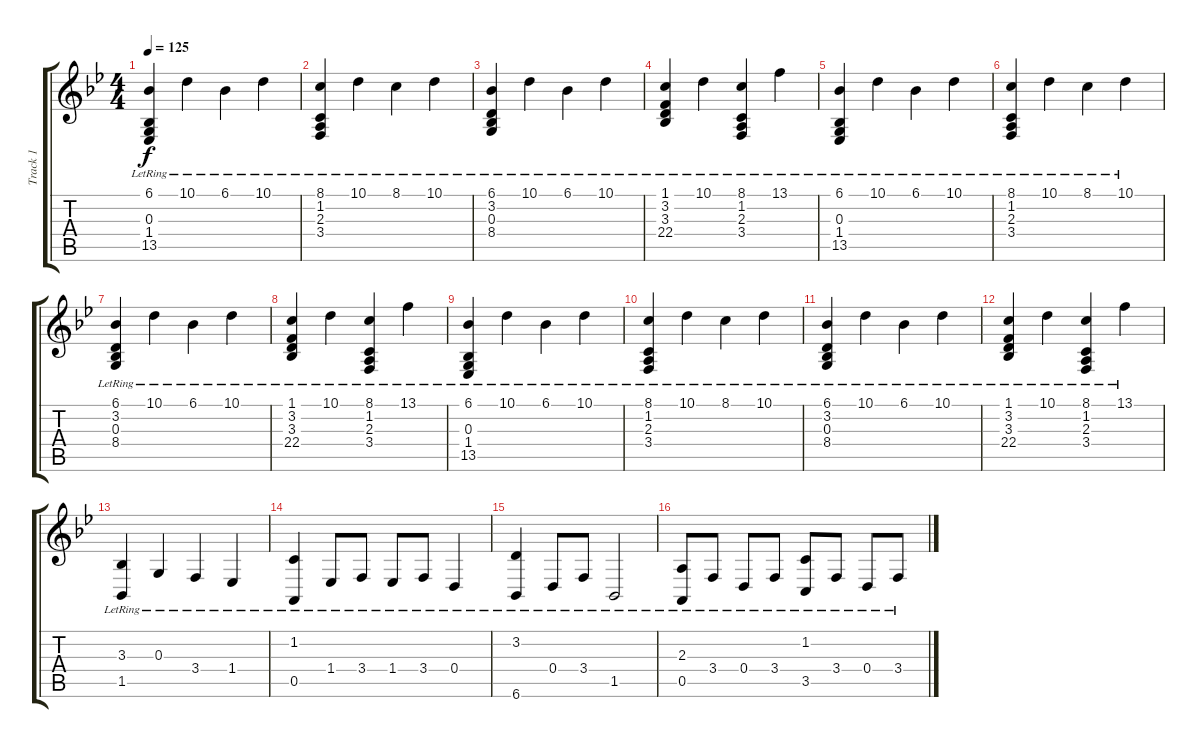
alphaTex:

\track ("Track 1" "Track 1") {instrument acousticgrandpiano}
\staff {score tabs}
\tuning (E4 B3 G3 D3 A2 E2) {hide}
\ts (4 4)
\tempo 125
\clef g2
\ks bb
(6.1{lr} 0.3{lr} 1.4{lr} 13.5{lr}).4{dy f} 10.1{lr}.4 6.1{lr}.4 10.1{lr}.4 |
(8.1{lr} 1.2{lr} 2.3{lr} 3.4{lr}).4 10.1{lr}.4 8.1{lr}.4 10.1{lr}.4 |
(6.1{lr} 3.2{lr} 0.3{lr} 8.4{lr}).4 10.1{lr}.4 6.1{lr}.4 10.1{lr}.4 |
(1.1{lr} 3.2{lr} 3.3{lr} 22.4{lr}).4 10.1{lr}.4 (8.1{lr} 1.2{lr} 2.3{lr} 3.4{lr}).4 13.1{lr}.4 |
(6.1{lr} 0.3{lr} 1.4{lr} 13.5{lr}).4 10.1{lr}.4 6.1{lr}.4 10.1{lr}.4 |
(8.1{lr} 1.2{lr} 2.3{lr} 3.4{lr}).4 10.1{lr}.4 8.1{lr}.4 10.1{lr}.4 |
(6.1{lr} 3.2{lr} 0.3{lr} 8.4{lr}).4 10.1{lr}.4 6.1{lr}.4 10.1{lr}.4 |
(1.1{lr} 3.2{lr} 3.3{lr} 22.4{lr}).4 10.1{lr}.4 (8.1{lr} 1.2{lr} 2.3{lr} 3.4{lr}).4 13.1{lr}.4 |
(6.1{lr} 0.3{lr} 1.4{lr} 13.5{lr}).4 10.1{lr}.4 6.1{lr}.4 10.1{lr}.4 |
(8.1{lr} 1.2{lr} 2.3{lr} 3.4{lr}).4 10.1{lr}.4 8.1{lr}.4 10.1{lr}.4 |
(6.1{lr} 3.2{lr} 0.3{lr} 8.4{lr}).4 10.1{lr}.4 6.1{lr}.4 10.1{lr}.4 |
(1.1{lr} 3.2{lr} 3.3{lr} 22.4{lr}).4 10.1{lr}.4 (8.1{lr} 1.2{lr} 2.3{lr} 3.4{lr}).4 13.1{lr}.4 |
(3.3{lr} 1.5{lr}).4 0.3{lr}.4 3.4{lr}.4 1.4{lr}.4 |
(1.2{lr} 0.5).4 1.4{lr}.8 3.4{lr}.8 1.4{lr}.8 3.4{lr}.8 0.4{lr}.4 |
(3.2{lr} 6.6{lr}).4 0.4{lr}.8 3.4{lr}.8 1.5{lr}.2 |
(2.3{lr} 0.5{lr}).8 3.4{lr}.8 0.4{lr}.8 3.4{lr}.8 (1.2{lr} 3.5{lr}).8 3.4{lr}.8 0.4{lr}.8 3.4{lr}.8
